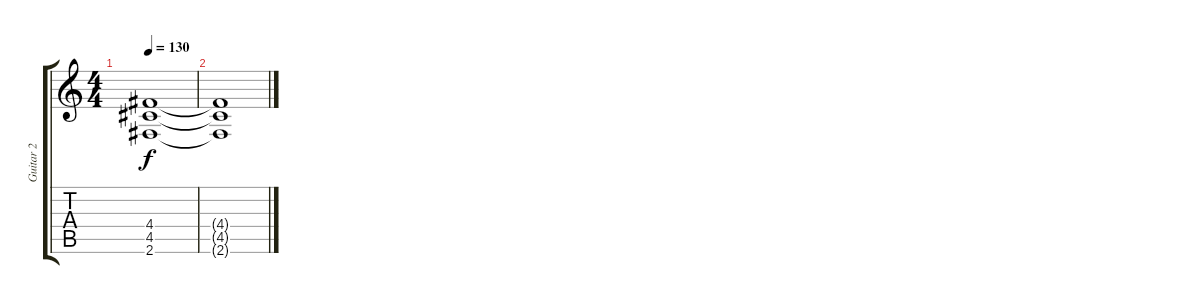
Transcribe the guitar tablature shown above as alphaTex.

\track ("Guitar 2" "Guitar 2") {instrument overdrivenguitar}
\staff {score tabs}
\tuning (E4 B3 G3 D3 A2 E2) {hide}
\ts (4 4)
\tempo 130
\clef g2
\ks c
(4.4{t} 4.5{t} 2.6{t}).1{dy f} |
(4.4{t} 4.5{t} 2.6{t}).1
